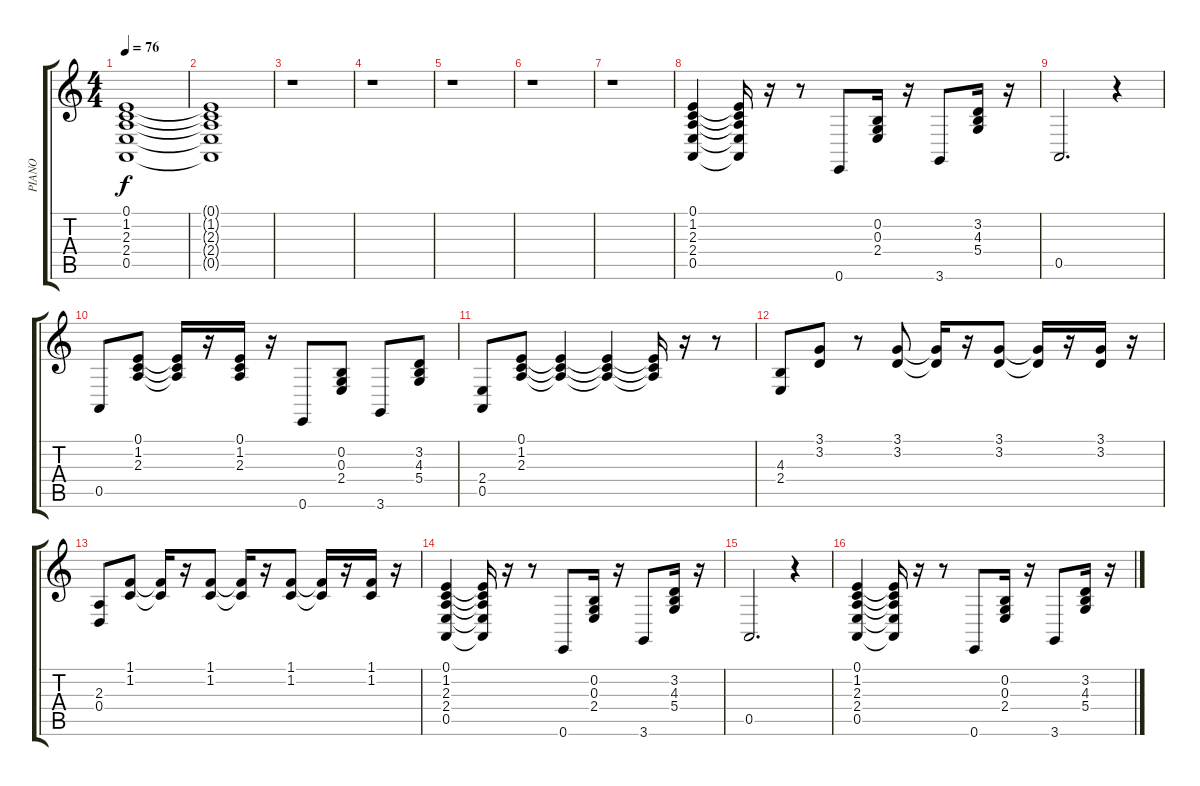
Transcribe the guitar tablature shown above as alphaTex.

\track ("PIANO   " "PIANO   ") {instrument electricgrandpiano}
\staff {score tabs}
\tuning (E4 B3 G3 D3 A2 E2) {hide}
\ts (4 4)
\tempo 76
\clef g2
\ks c
(0.1 1.2 2.3 2.4 0.5).1{dy f} |
(0.1{t} 1.2{t} 2.3{t} 2.4{t} 0.5{t}).1 |
r.1 |
r.1 |
r.1 |
r.1 |
r.1 |
(0.1 1.2 2.3 2.4 0.5).4 (0.1{t} 1.2{t} 2.3{t} 2.4{t} 0.5{t}).16 r.16 r.8 0.6.8 (0.2 0.3 2.4).16 r.16 3.6.8 (3.2 4.3 5.4).16 r.16 |
0.5.2{d} r.4 |
0.5.8 (0.1 1.2 2.3).8 (0.1{t} 1.2{t} 2.3{t}).16 r.16 (0.1 1.2 2.3).16 r.16 0.6.8 (0.2 0.3 2.4).8 3.6.8 (3.2 4.3 5.4).8 |
(2.4 0.5).8 (0.1 1.2 2.3).8 (0.1{t} 1.2{t} 2.3{t}).4 (0.1{t} 1.2{t} 2.3{t}).4 (0.1{t} 1.2{t} 2.3{t}).16 r.16 r.8 |
(4.3 2.4).8 (3.1 3.2).8 r.8 (3.1 3.2).8 (3.1{t} 3.2{t}).16 r.16 (3.1 3.2).8 (3.1{t} 3.2{t}).16 r.16 (3.1 3.2).16 r.16 |
(2.3 0.4).8 (1.1 1.2).8 (1.1{t} 1.2{t}).16 r.16 (1.1 1.2).8 (1.1{t} 1.2{t}).16 r.16 (1.1 1.2).8 (1.1{t} 1.2{t}).16 r.16 (1.1 1.2).16 r.16 |
(0.1 1.2 2.3 2.4 0.5).4 (0.1{t} 1.2{t} 2.3{t} 2.4{t} 0.5{t}).16 r.16 r.8 0.6.8 (0.2 0.3 2.4).16 r.16 3.6.8 (3.2 4.3 5.4).16 r.16 |
0.5.2{d} r.4 |
(0.1 1.2 2.3 2.4 0.5).4 (0.1{t} 1.2{t} 2.3{t} 2.4{t} 0.5{t}).16 r.16 r.8 0.6.8 (0.2 0.3 2.4).16 r.16 3.6.8 (3.2 4.3 5.4).16 r.16
